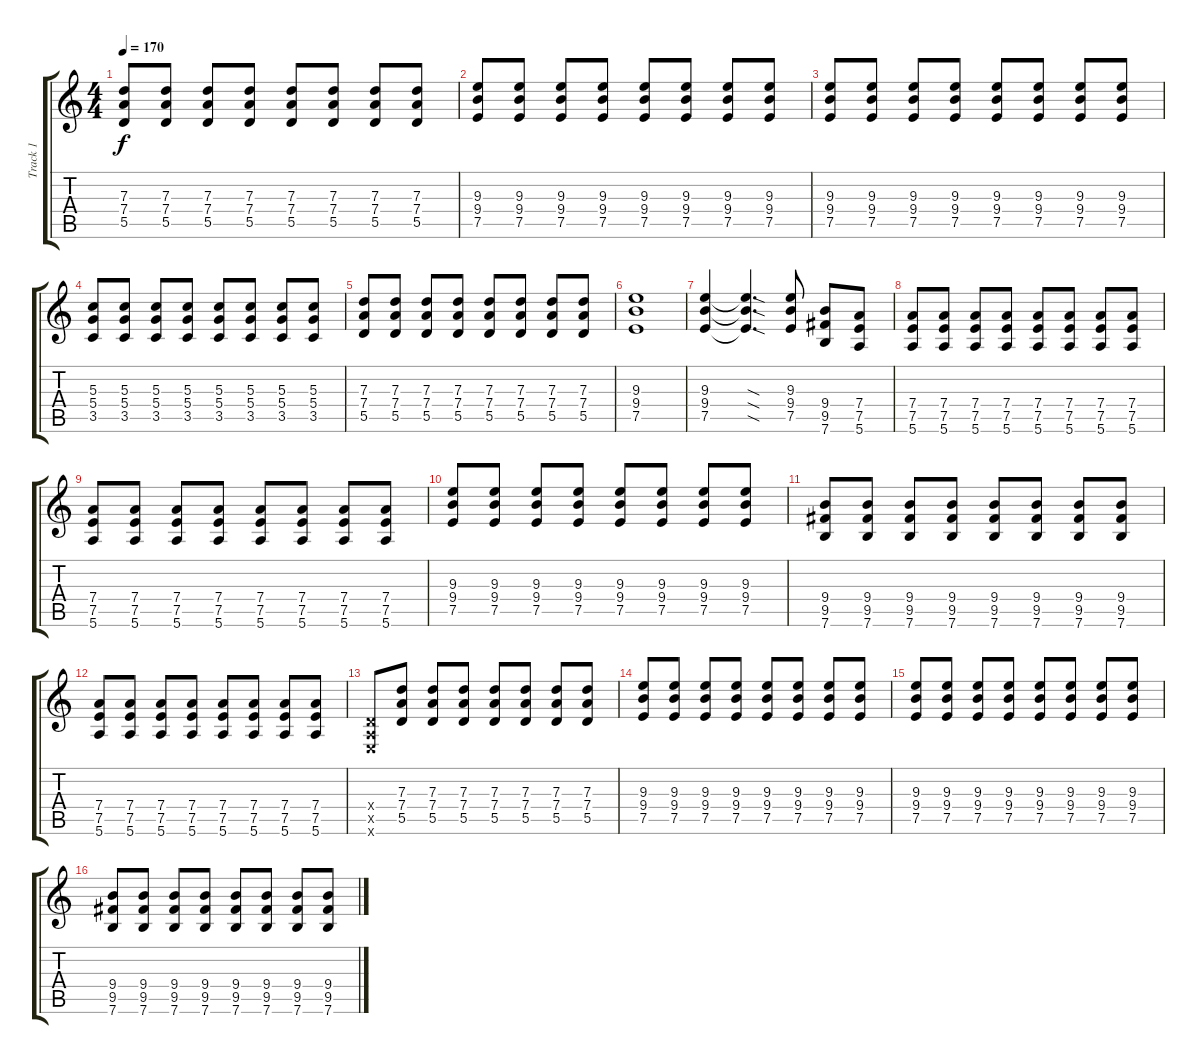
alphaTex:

\track ("Track 1" "Track 1") {instrument overdrivenguitar}
\staff {score tabs}
\tuning (E4 B3 G3 D3 A2 E2) {hide}
\ts (4 4)
\tempo 170
\clef g2
\ks c
(7.3 7.4 5.5).8{dy f} (7.3 7.4 5.5).8 (7.3 7.4 5.5).8 (7.3 7.4 5.5).8 (7.3 7.4 5.5).8 (7.3 7.4 5.5).8 (7.3 7.4 5.5).8 (7.3 7.4 5.5).8 |
(9.3 9.4 7.5).8 (9.3 9.4 7.5).8 (9.3 9.4 7.5).8 (9.3 9.4 7.5).8 (9.3 9.4 7.5).8 (9.3 9.4 7.5).8 (9.3 9.4 7.5).8 (9.3 9.4 7.5).8 |
(9.3 9.4 7.5).8 (9.3 9.4 7.5).8 (9.3 9.4 7.5).8 (9.3 9.4 7.5).8 (9.3 9.4 7.5).8 (9.3 9.4 7.5).8 (9.3 9.4 7.5).8 (9.3 9.4 7.5).8 |
(5.3 5.4 3.5).8 (5.3 5.4 3.5).8 (5.3 5.4 3.5).8 (5.3 5.4 3.5).8 (5.3 5.4 3.5).8 (5.3 5.4 3.5).8 (5.3 5.4 3.5).8 (5.3 5.4 3.5).8 |
(7.3 7.4 5.5).8 (7.3 7.4 5.5).8 (7.3 7.4 5.5).8 (7.3 7.4 5.5).8 (7.3 7.4 5.5).8 (7.3 7.4 5.5).8 (7.3 7.4 5.5).8 (7.3 7.4 5.5).8 |
(9.3 9.4 7.5).1 |
(9.3 9.4 7.5).4 (9.3{sod t} 9.4{sod t} 7.5{sod t}).4{d} (9.3 9.4 7.5).8 (9.4 9.5 7.6).8 (7.4 7.5 5.6).8 |
(7.4 7.5 5.6).8 (7.4 7.5 5.6).8 (7.4 7.5 5.6).8 (7.4 7.5 5.6).8 (7.4 7.5 5.6).8 (7.4 7.5 5.6).8 (7.4 7.5 5.6).8 (7.4 7.5 5.6).8 |
(7.4 7.5 5.6).8 (7.4 7.5 5.6).8 (7.4 7.5 5.6).8 (7.4 7.5 5.6).8 (7.4 7.5 5.6).8 (7.4 7.5 5.6).8 (7.4 7.5 5.6).8 (7.4 7.5 5.6).8 |
(9.3 9.4 7.5).8 (9.3 9.4 7.5).8 (9.3 9.4 7.5).8 (9.3 9.4 7.5).8 (9.3 9.4 7.5).8 (9.3 9.4 7.5).8 (9.3 9.4 7.5).8 (9.3 9.4 7.5).8 |
(9.4 9.5 7.6).8 (9.4 9.5 7.6).8 (9.4 9.5 7.6).8 (9.4 9.5 7.6).8 (9.4 9.5 7.6).8 (9.4 9.5 7.6).8 (9.4 9.5 7.6).8 (9.4 9.5 7.6).8 |
(7.4 7.5 5.6).8 (7.4 7.5 5.6).8 (7.4 7.5 5.6).8 (7.4 7.5 5.6).8 (7.4 7.5 5.6).8 (7.4 7.5 5.6).8 (7.4 7.5 5.6).8 (7.4 7.5 5.6).8 |
(0.4{x} 0.5{x} 0.6{x}).8 (7.3 7.4 5.5).8 (7.3 7.4 5.5).8 (7.3 7.4 5.5).8 (7.3 7.4 5.5).8 (7.3 7.4 5.5).8 (7.3 7.4 5.5).8 (7.3 7.4 5.5).8 |
(9.3 9.4 7.5).8 (9.3 9.4 7.5).8 (9.3 9.4 7.5).8 (9.3 9.4 7.5).8 (9.3 9.4 7.5).8 (9.3 9.4 7.5).8 (9.3 9.4 7.5).8 (9.3 9.4 7.5).8 |
(9.3 9.4 7.5).8 (9.3 9.4 7.5).8 (9.3 9.4 7.5).8 (9.3 9.4 7.5).8 (9.3 9.4 7.5).8 (9.3 9.4 7.5).8 (9.3 9.4 7.5).8 (9.3 9.4 7.5).8 |
(9.4 9.5 7.6).8 (9.4 9.5 7.6).8 (9.4 9.5 7.6).8 (9.4 9.5 7.6).8 (9.4 9.5 7.6).8 (9.4 9.5 7.6).8 (9.4 9.5 7.6).8 (9.4 9.5 7.6).8
